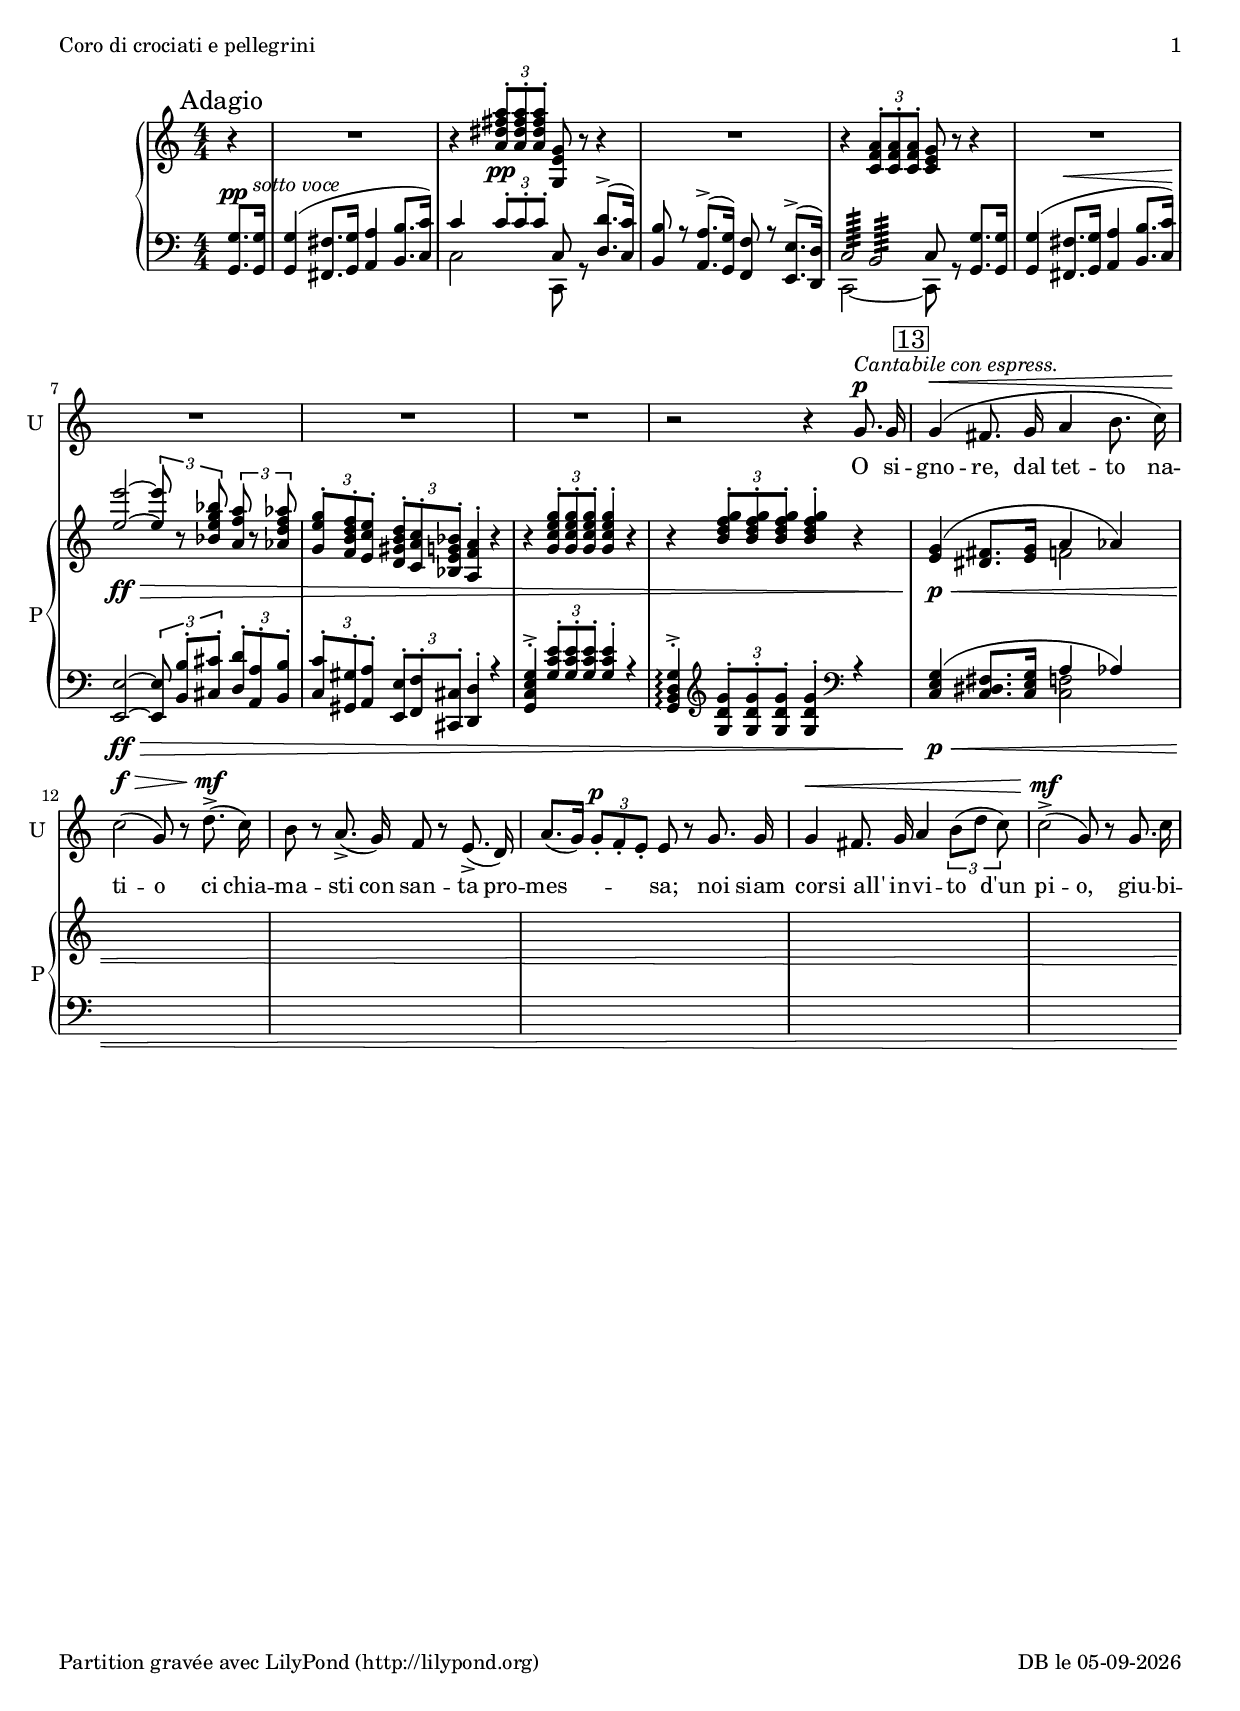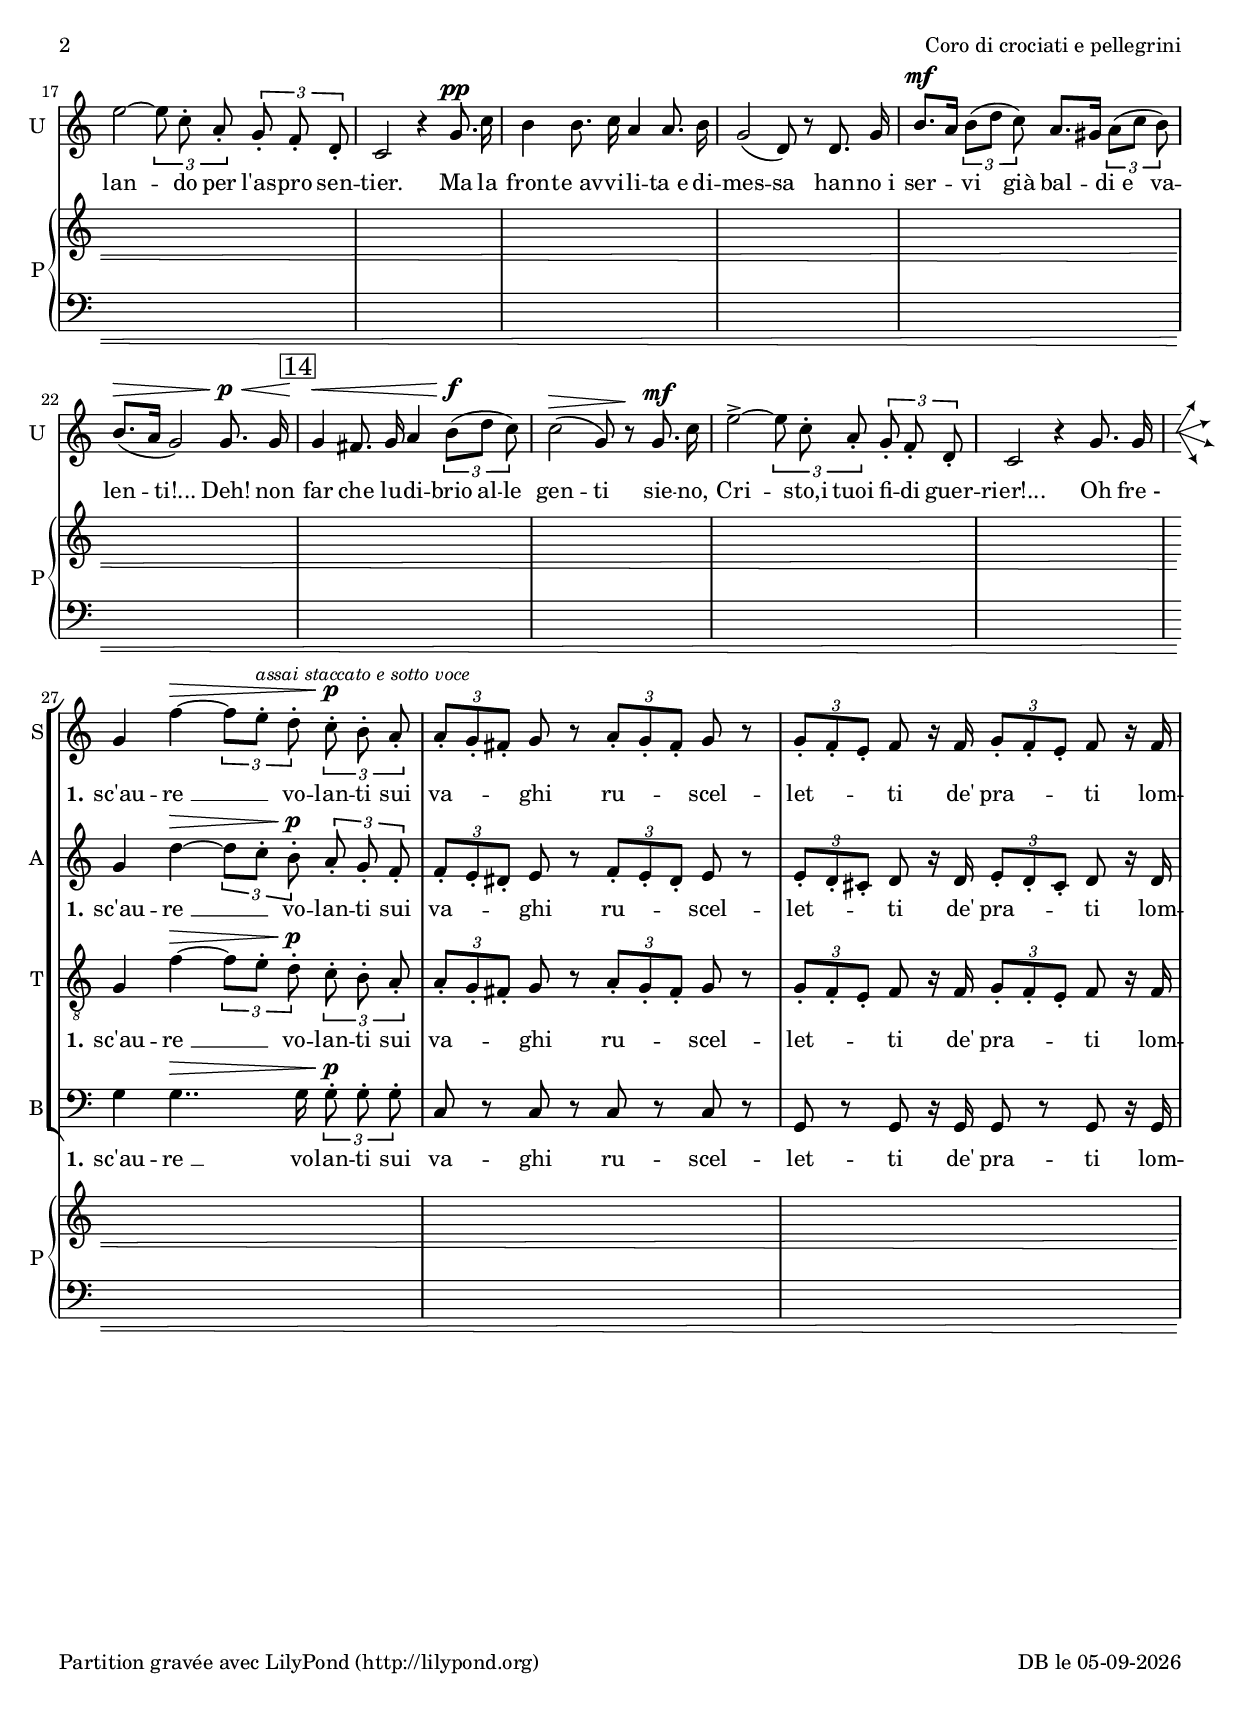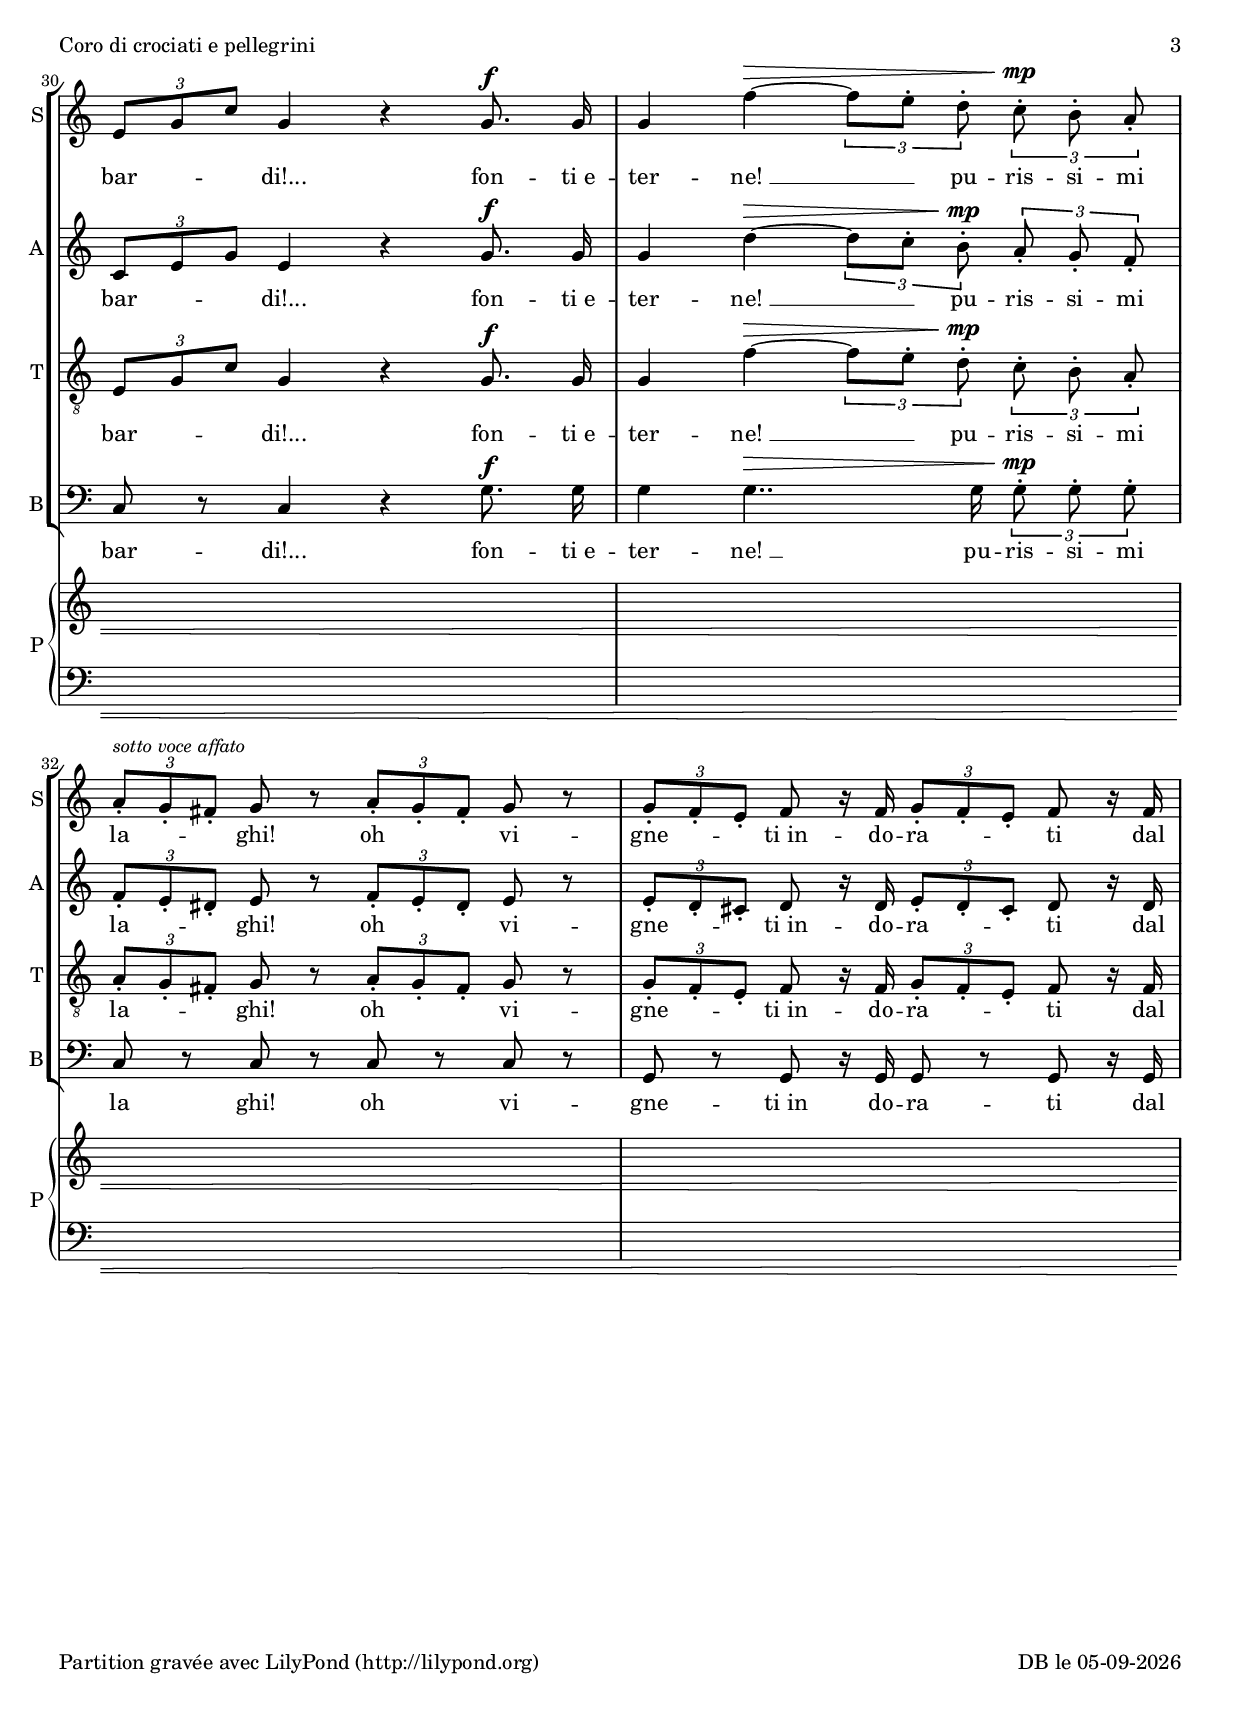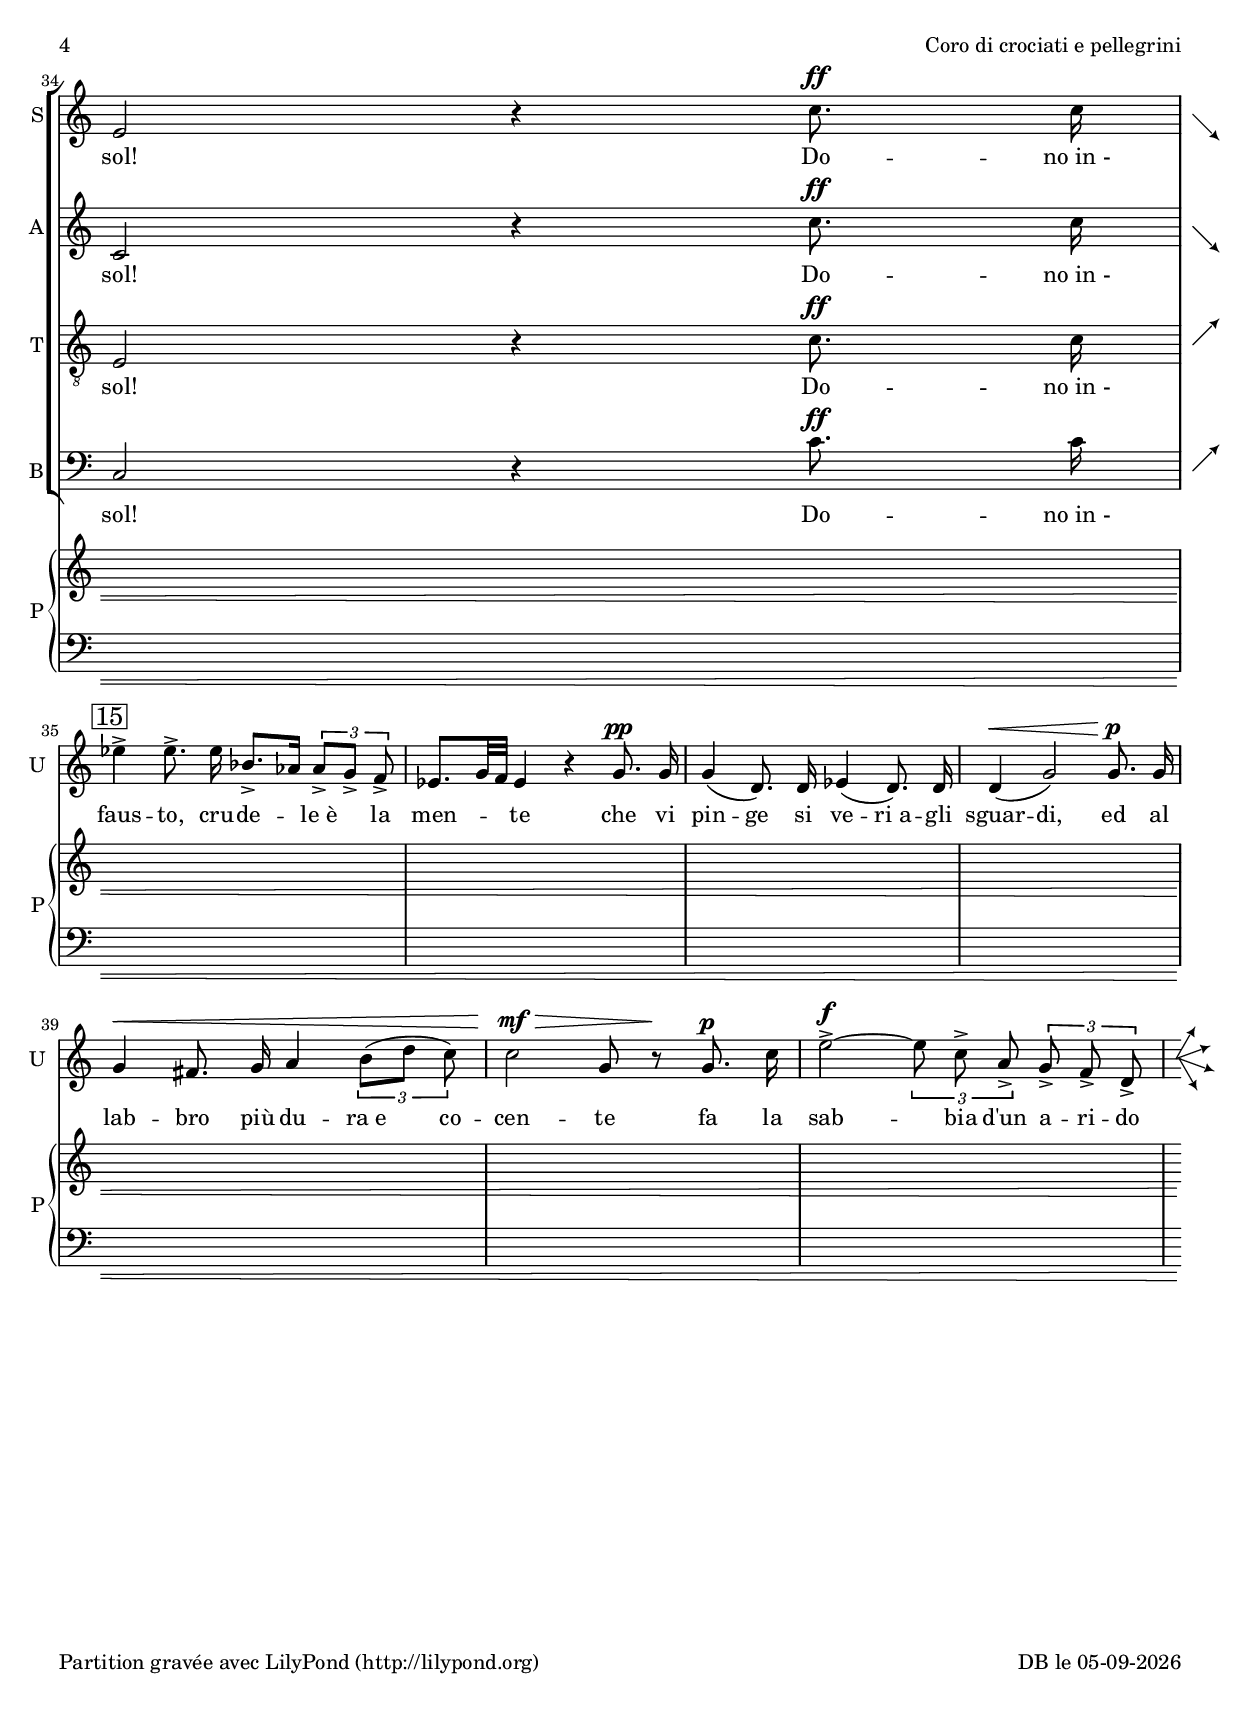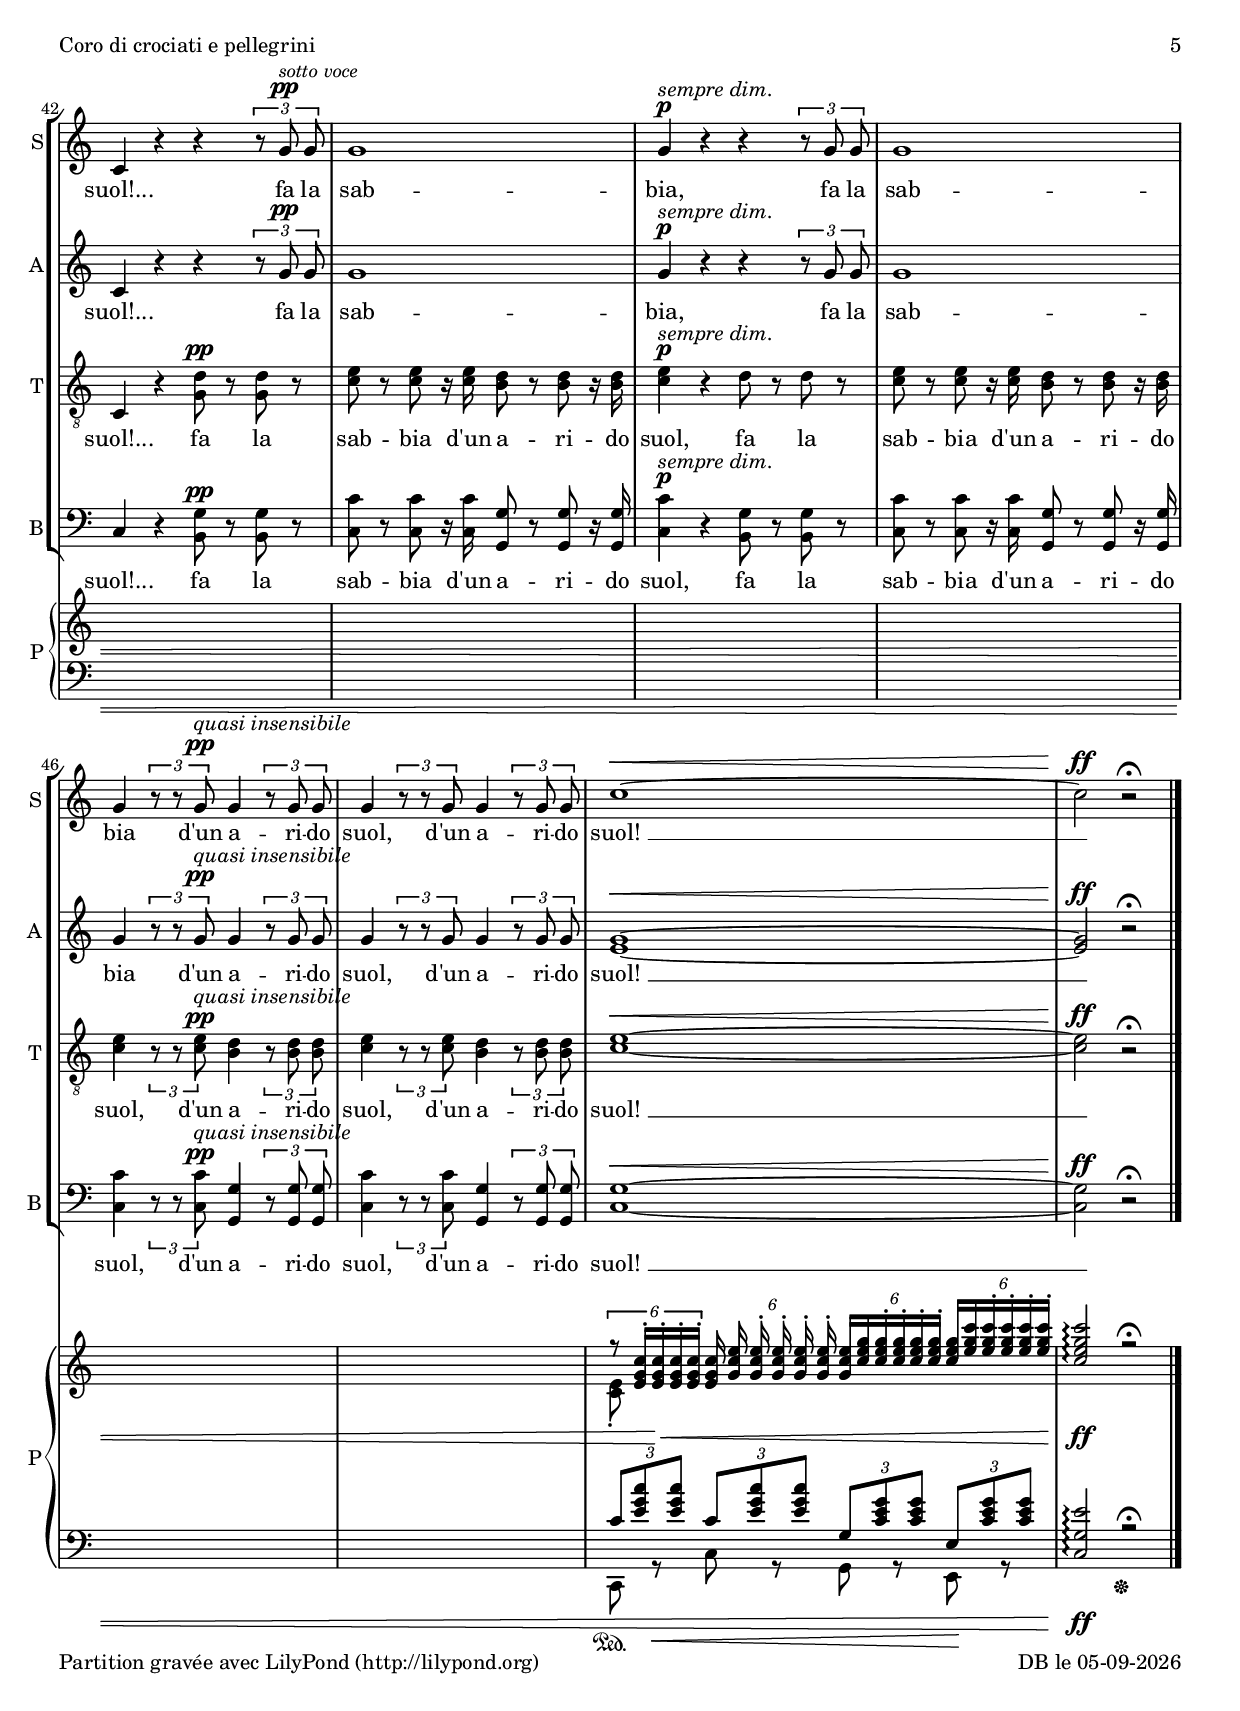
\version "2.19.82"
% automatically converted by musicxml2ly from I_Lombardi_Coro_di_crociati_e_pellegrini_O_Signore_dal_tetto_natio.mxl

date = #(strftime "%d-%m-%Y" (localtime (current-time)))


\header {
  Mytitleallpages =  "Coro di crociati e pellegrini" 
  title = \markup { \column { " " " " " " " " " " 
                             \fontsize #6 \bold "I Lombardi alla prima Crociata" " "   } }
  subtitle = \markup { \column {\fontsize #5 \bold  "Coro di crociati e pellegrini " "avec traduction française " " " } }
subsubtitle = \markup { \column {\fontsize #5 \bold "Choeur seul" } } 
 poet = "T. Solera"
 composer = \markup { \column { \bold \center-column {"Giuseppe Verdi" }}}
 
  arranger = "Transcription pour Evi Laetare : Daniel Bernair"
  
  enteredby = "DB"
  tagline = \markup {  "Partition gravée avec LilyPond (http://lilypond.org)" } 
}
\paper {
   #(include-special-characters)
  #(set-paper-size "a4")
  top-margin = 1.0\cm
  bottom-margin = 1.0\cm
%{
two-sided = ##t
 inner-margin = 1.0\cm
 outer-margin = 1.0\cm
 %%%%%%%%% binding-offset = 1.0\cm
 %%%%%%%%%%% page-count = #6
%%%%%%%%%  system-system-spacing = #'((basic-distance . 20.0) (padding . 4.0))
%%%%%%%%%  systems-per-page = #2
%}
  ragged-last-bottom = ##t
  ragged-bottom = ##t
  
   oddFooterMarkup = \markup {\fill-line {
       % \column { \fromproperty #'header:meter }
        \column { \fromproperty #'header:tagline }
        \column { \line {DB le \date }}
        } }
   auto-first-page-number = ##f
    first-page-number = #0  
oddHeaderMarkup = \markup
\on-the-fly #not-first-page %%%%%%%%% ne pas imprimer sur la première page 
%%%%%%%%% \fill-line {
%%%%%%%%%%%%%\fromproperty #'header:title % titre sur la page N° 1 (en haut à gauche)
\fill-line {  \line { \fromproperty #'header:Mytitleallpages } % titre sur la page N° 1 (en haut à gauch
\on-the-fly #print-page-number-check-first \fromproperty 
#'page:page-number-string

}

evenHeaderMarkup = \markup
\on-the-fly #not-first-page %%%%%%%%% ne pas imprimer sur la première page
\fill-line { 
\on-the-fly #print-page-number-check-first \fromproperty 
#'page:page-number-string
" "
%%%%%%%%%%\fromproperty #'header:title % titre sur toutes les pages
\fromproperty #'header:Mytitleallpages  % titre sur la page N° 1 (en haut à gauchs
%%%%%%%% ou 
%%%%%%%  : \fill-line {  \line { \fromproperty #'header:Mytitleallpages \fromproperty #'header:subtitle } % titre sur la page N° 1 (en haut à gauchs
}
}
 \markup {
   
  \fill-line {
   %%%%%%%% \hspace #1
    \column {
      \null
      \null
      \null
      \null
      \line { Traduction d’André-Marie et Angelina }
      \null
    \line { O Signore, dal tetto natio  } %   
    \line { ci chiamasti con santa promessa ; } 
    \line { Noi siam corsi a l’invito d’un pio, } 
    \line { Giubilando per l’aspro sentier. } % 
    \line { Ma la fronte avvilita e dimessa }      
    \line { hanno i servi già baldi e valenti! }            
    \line { Deh! non far che ludibrio alle genti }
    \line { sieno, Cristo, i tuoi fidi guerrier! }
    \line { O fresc’aure volanti sui vaghi }             
    \line { ruscelletti de’ prati lombardi! }
    \line { Fonti eterne! purissimi laghi! }
    \line { O vigneti indorati dal sol! }
    \line { Dono infausto, crudele è la mente }
    \line { che vi pinge sì veri agli sguardi, }  
    \line { Ed al labbro più dura e cocente } 
    \line { fa la sabbia d’un arido suol!... }    
       }
    
    \hspace #1
    \column \italic {
      
      \null
      \null
      \null
      \null
      \null
      \null
      \line { Ô Seigneur, depuis notre pays natal }
      \line { tu nous appelas, nous faisant une promesse sacrée ; }
      \line { nous sommes accourus à l’invitation d’un saint homme, } 
      \line { allègres tout le long du pénible chemin. }
      \line { Mais tes serviteurs, naguère hardis et }
      \line { vaillants, ont aujourd’hui le visage mortifié, abattu! }
      \line { De grâce, ô Christ, ne permets pas que tes fidèles guerriers }
      \line { soient la risée du monde entier !...}
      %%%%%%%%%%%\null
      \line { Ah ! les fraîches brises ridant les gracieux }
      \line { ruisselets des prés de Lombardie !... }
      \line { les sources inépuisables ! les lacs limpides !  }
      \line { ah ! les vignobles dorés par le soleil ! }
      %%%%%%%%%%%%%%\null
      \line { Quel don funeste, quel don cruel que la mémoire, }
      \line { qui replace ainsi devant nos yeux le réel, }
      \line { et rend plus dur et plus cuisant sur nos } 
      \line { lèvres le sable de ce sol aride ! }      
    }
    \hspace #1
  }
 } 
\pageBreak 
#(set-global-staff-size 18)


\layout {

    \context { \Score
        skipBars = ##t
        autoBeaming = ##f
 
        }
    }
 
 %%%%% pour imprimer les flèches de séparation, cela ne fonctionne pas à cause du changement de tonalité.
#(define-markup-command (arrow-at-angle layout props angle-deg length fill)
  (number? number? boolean?)
  (let* (
      (PI-OVER-180 (/ (atan 1 1) 34))
      (degrees->radians (lambda (degrees) (* degrees PI-OVER-180)))
      (angle-rad (degrees->radians angle-deg))
      (target-x (* length (cos angle-rad)))
      (target-y (* length (sin angle-rad))))
    (interpret-markup layout props
      (markup
      #:translate (cons (/ target-x 2) (/ target-y 2))
      #:rotate angle-deg
      #:translate (cons (/ length -2) 0)
      #:concat (#:draw-line (cons length 0)
      #:arrow-head X RIGHT fill)))))

splitStaffBarLine = {
  \once \override Staff.BarLine #'stencil =
  #(lambda (grob)
    (ly:stencil-combine-at-edge
    (ly:bar-line::print grob)
    X RIGHT
    (grob-interpret-markup grob #{
      \markup\with-dimensions #'(0 . 0) #'(0 . 0) {
        %%%%% ATTENTION %%%%%%%%%%%%%%%%%%%%%%%%%%%%%%%%%%%
        %%%%% translations (1er argument) à régler en fonction de l'armure
        %%%%%%%%%%%%%%%%%%%%%%%%%%%%%%%%%%%%%%%%%%%%%%%%%%%
        \translate #'(1.5 . .35)\arrow-at-angle #60 #(sqrt 8) ##t
        \translate #'(0.7 . .05)\arrow-at-angle #20 #(sqrt 8) ##t
        \translate #'(0.5 . -.03)\arrow-at-angle #-20 #(sqrt 8) ##t
        \translate #'(0.0 . -.25)\arrow-at-angle #-60 #(sqrt 8) ##t }#})
    0))
  
  \break
}

convDownStaffBarLine = {
  \once \override Staff.BarLine #'stencil =
  #(lambda (grob)
    (ly:stencil-combine-at-edge
    (ly:bar-line::print grob)
    X RIGHT
    (grob-interpret-markup grob #{
        \markup\with-dimensions #'(0 . 0) #'(0 . 0) {
          %%%%% ATTENTION %%%%%%%%%%%%%%%%%%%%%%%%%%%%%%%%%%%
          %%%%% translations (1er argument à régler en fonction de l'armure
          %%%%%%%%%%%%%%%%%%%%%%%%%%%%%%%%%%%%%%%%%%%%%%%%%%%
          \translate #'(1.4 . -.1)\arrow-at-angle #-45 #(sqrt 8) ##t }#})
      0))
  \break
}

convUpStaffBarLine = {
  \once \override Staff.BarLine #'stencil =
  #(lambda (grob)
    (ly:stencil-combine-at-edge
    (ly:bar-line::print grob)
    X RIGHT
    (grob-interpret-markup grob #{
        \markup\with-dimensions #'(0 . 0) #'(0 . 0) {
          %%%%% ATTENTION %%%%%%%%%%%%%%%%%%%%%%%%%%%%%%%%%%%
          %%%%% translations(1er argument) à régler en fonction de l'armure
          %%%%%%%%%%%%%%%%%%%%%%%%%%%%%%%%%%%%%%%%%%%%%%%%%%%
          \translate #'(1.4 . .1)\arrow-at-angle #45 #(sqrt 8) ##t }#})
      0))
  \break
}
  myBreak = { \break }
 %%%%%%%%   myBreak = { }
PartPTousVoiceOne =  \relative g' {
  \clef "treble" \key c \major \numericTimeSignature \time 4/4
   \override MultiMeasureRest.expand-limit = #3  
  \mark "Adagio" \partial 4 r4 \set Score.currentBarNumber = #2 
 R1*5 | \myBreak  % 6
    R1*3 | % 9
    r2 r4   g8. ^\markup{ \italic {Cantabile con espress.} } ^\p
      g16  %10
    \mark \markup { \box { 13 } }   g4 ( ^\<   fis8.   g16   a4   b8.
      c16 ) | \myBreak  %%%%%%%%%%% \pageBreak % 11
      c2 (  \! ^\f ^\>   g8 ) r8   d'8. ( ->  \!
    ^\mf   c16 ) | % 12
      b8 r8   a8. ( ->   g16 )   f8 r8  
    e8. ( ->   d16 ) | % 13
      a'8. ( [   g16 ) ] \once \omit TupletBracket
    \times 2/3  {
          g8 -. [ ^\p   f8 -.   e8 -. ] }
      e8 r8   g8.   g16 | % 14
      g4 ^\<   fis8.   g16   a4 \times 2/3 {
          b8 ( [   d8 ]   c8 ) }
    | % 15
      c2 ( ->  \! ^\mf   g8 ) r8   g8.   c16 | \myBreak  % 16
      e2 ~ \times 2/3 {
          e8   c8 -.   a8 -. }
    \times 2/3  {
          g8 -.   f8 -.   d8 -. }
    | % 17
      c2 r4   g'8. ^\pp   c16 | % 18
      b4   b8.   c16   a4   a8.
      b16 | % 19
      g2 (   d8 ) r8   d8.   g16 | %%%%%%\barNumberCheck #20
      b8. [ ^\mf   a16 ] \times 2/3 {
          b8 ( [   d8 ]   c8 ) }
      a8. [   gis16 ] \times 2/3 {
          a8 ( [   c8 ]   b8 ) }  | \myBreak % 21
      b8. ( [ ^\>   a16 ]   g2 )   g8.  \! ^\p
    ^\<   g16   | % 22
    \mark \markup { \box { 14 } } | % 22
      g4  \! ^\<   fis8.   g16   a4 \times 2/3 {
          b8 ( [  \! ^\f   d8 ]   c8 ) }
    | % 23
      c2 ( ^\>   g8 ) r8  \!   g8. ^\mf   c16
    | % 24
      e2 ~ -> \times 2/3 {
          e8   c8 -.   a8 -. }
    \times 2/3  {
          g8 -.   f8 -.   d8 -. } | % 25
      c2 r4   g'8.   g16 | 
     \splitStaffBarLine 
     %%%%%%%%% \myBreak % 26
      s1*8 %%%%%%%%%%% sauter à 34
   
    \myBreak
    \mark \markup { \box { 15 } } | % 34
      es'4 ->   es8. ->   es16   bes8. -> [
      as16 ] \times 2/3 {
          as8 -> [   g8 -> ]   f8 -> }
      | % 35
      es8. [   g32   f32 ]   es4 r4   g8.
    ^\pp   g16 | % 36
      g4 (   d8. )   d16   es4 (   d8. )
      d16 | % 37
      d4 ( ^\<   g2 )   g8.  \! ^\p   g16 \myBreak
    | % 38
      g4 ^\<   fis8.   g16   a4 \times 2/3 {
          b8 ( [   d8 ]   c8 ) }
    | % 39
      c2  \! ^\mf ^\>   g8 r8  \!   g8. ^\p
      c16   | %%%%%%\barNumberCheck #40
      e2 ~ -> ^\f \times 2/3 {
          e8   c8 ->   a8 -> }
    \times 2/3  {
          g8 ->   f8 ->   d8 -> }
    \splitStaffBarLine
    | \myBreak % 41
    s1*8 %%%%%%%%%%% sauter tout le reste
    
    }
 
PartPTousVoiceOneLyricsOne =  \lyricmode {
 \set ignoreMelismata = ##t
 O si
    -- gno -- "re," dal tet -- to na -- ti -- o ci chia -- ma -- sti con
    san -- ta pro -- mes --\skip1 \skip1 \skip1 \skip1 "sa;" noi siam
    cor -- "si all'" in -- vi -- to\skip1 "d'un" pi -- "o," giu -- bi --
    lan --\skip1 do per "l'as" -- pro sen -- "tier." Ma la fron --
    "te av" -- vi -- li -- "ta e" di -- mes -- sa han -- "no i" ser
    --\skip1 vi\skip1 "già" bal --\skip1 "di e" \skip1 va -- len
    --\skip1 "ti!..." "Deh!" non far che lu -- di -- brio al -- le gen
    -- ti sie -- "no," Cri --\skip1 "sto,i" tuoi fi -- di guer --
    "rier!..." Oh "fre -" 
   
    faus -- "to," cru -- de --\skip1 "le è" \skip1 la men
    --\skip1 \skip1 te che vi pin -- ge si ve -- "ri a" -- gli sguar --
    "di," ed al lab -- bro "più" du -- "ra e" \skip1 co -- cen -- te fa
    la sab --\skip1 bia "d'un" a -- ri -- do
   
    } 

PartPOneVoiceOne =  \relative g' {
    \clef "treble" \key c \major \time 4/4 \partial 4
    s4 s1*25  %%%%%%%%%%%% sauter l'unisson
    
      g4   f'4 ~ ^\> \times 2/3 {
          f8 [   e8 -. ] ^\markup{ \small\italic {assai
                staccato e sotto voce} }   d8 -. }
       \times 2/3 {
          c8 -.^\p   b8 -.   a8 -. }
      | % 27
    \once \omit TupletBracket
    \times 2/3  {
          a8 -. [   g8 -.   fis8 -. ] }
      g8 r8 \once \omit TupletBracket
    \times 2/3  {
          a8 -. [   g8 -.   fis8 -. ] }
      g8 r8 | % 28
    \once \omit TupletBracket
    \times 2/3  {
          g8 -. [   f8 -.   e8 -. ] }
      f8 r16   f16 \once \omit TupletBracket
    \times 2/3  {
          g8 -. [   f8 -.   e8 -. ] }
      f8 r16   f16 \myBreak | % 29
    \once \omit TupletBracket
    \times 2/3  {
          e8 [   g8   c8 ] }
      g4 r4   g8. ^\f   g16 | %%%%\barNumberCheck #30
      g4   f'4 ~ ^\> \times 2/3 {
          f8 [   e8 -. ]   d8 -. }
      \times 2/3 {
          c8 -.^\mp   b8 -.   a8 -. }
      | % 31
    \once \omit TupletBracket
    \times 2/3  {
          a8 -. [ ^\markup{ \small\italic {sotto voce affato} }
          g8 -.   fis8 -. ] }
      g8 r8 \once \omit TupletBracket
    \times 2/3  {
          a8 -. [   g8 -.   fis8 -. ] }
      g8 r8 | % 32
    \once \omit TupletBracket
    \times 2/3  {
          g8 -. [   f8 -.   e8 -. ] }
      f8 r16   f16 \once \omit TupletBracket
    \times 2/3  {
          g8 -. [   f8 -.   e8 -. ] }
      f8 r16   f16 \myBreak | % 33
      e2 r4   c'8. ^\ff   c16 | % 34
      \convDownStaffBarLine
    %%%%%%% \mark \markup { \box { 15 } } | % 34
    
      s1*7 %%% sauter à 41
      c,4 r4 r4 \times 2/3 {
        r8   g'8 ^\markup{ \small\italic {sotto voce} } ^\pp
          g8 } | % 42
    g1 | % 43
      g4 ^\markup{ \italic {sempre dim.} } ^\p r4 r4 \times 2/3 {
        r8   g8   g8 }
      | % 44
    g1 | % 45
      g4 \times 2/3 {
        r8 r8   g8 ^\pp 
    ^\markup{ \italic {quasi insensibile} } }   g4 \times 2/3 {
        r8   g8   g8 } | % 46
      g4 \times 2/3 {
        r8 r8   g8 }
      g4 \times 2/3 {
        r8   g8   g8 }
    | % 47
    c1 ~ ^\< | % 48
      c2  \! ^\ff r2 ^\fermata \bar "|."
    }

PartPOneVoiceOneLyricsOne =  \lyricmode {\set ignoreMelismata = ##t
   "sc'au" -- "re " __\skip1 \skip1 vo -- lan --
    ti sui va --\skip1 \skip1 ghi ru --\skip1 \skip1 scel -- let
    --\skip1 \skip1 ti "de'" pra --\skip1 \skip1 ti lom -- bar --\skip1
    \skip1 "di!..." fon -- "ti e" -- ter -- "ne! " __\skip1 \skip1 pu --
    ris -- si -- mi la --\skip1 \skip1 "ghi!" oh\skip1 \skip1 vi -- gne
    --\skip1 \skip1 "ti in" -- do -- ra --\skip1 \skip1 ti dal "sol!" Do
    -- "no in -"
    "suol!..." fa la sab --
    "bia," fa la sab -- bia "d'un" a -- ri -- do "suol," "d'un" a -- ri
    -- do "suol! " __\skip1
    }

PartPTwoVoiceOne =  \relative g' {
    \clef "treble" \key c \major \time 4/4 \partial 4 
    s4 s1*25  %%%%%%%%%%%% sauter l'unisson
    
      g4   d'4 ~ ^\> \times 2/3 {
          d8 [   c8 -. ]   b8 -.^\p }
       \times 2/3 {
          a8 -.   g8 -.   f8 -. }
      | % 27
    \once \omit TupletBracket
    \times 2/3  {
          f8 -. [   e8 -.   dis8 -. ] }
      e8 r8 \once \omit TupletBracket
    \times 2/3  {
          f8 -. [   e8 -.   dis8 -. ] }
      e8 r8 | % 28
    \once \omit TupletBracket
    \times 2/3  {
          e8 -. [   d8 -.   cis8 -. ] }
      d8 r16   d16 \once \omit TupletBracket
    \times 2/3  {
          e8 -. [   d8 -.   cis8 -. ] }
      d8 r16   d16   | % 29
    \once \omit TupletBracket
    \times 2/3  {
          c8 [   e8   g8 ] }
      e4 r4   g8. ^\f   g16 | %%%%\barNumberCheck #30
      g4   d'4 ~ ^\> \times 2/3 {
          d8 [   c8 -. ]   b8 -. ^\mp }
       \times 2/3 {
          a8 -.   g8 -.   f8 -. }
      | % 31
    \once \omit TupletBracket
    \times 2/3  {
          f8 -. [   e8 -.   dis8 -. ] }
      e8 r8 \once \omit TupletBracket
    \times 2/3  {
          f8 -. [   e8 -.   dis8 -. ] }
      e8 r8 | % 32
    \once \omit TupletBracket
    \times 2/3  {
          e8 -. [   d8 -.   cis8 -. ] }
      d8 r16   d16 \once \omit TupletBracket
    \times 2/3  {
          e8 -. [   d8 -.   cis8 -. ] }
      d8 r16   d16   | % 33
      c2 r4   c'8. ^\ff   c16 | % 34
      \convDownStaffBarLine
      s1*7 %%% sauter à 41
    
      c,4 r4 r4 \times 2/3 {
        r8   g'8 ^\pp   g8 }
      | % 42
    g1 | % 43
      g4 ^\markup{ \italic {sempre dim.} } ^\p r4 r4 \times 2/3 {
        r8   g8   g8 }
      | % 44
    g1 | % 45
      g4 \times 2/3 {
        r8 r8 g8 ^\pp ^\markup{ \italic {quasi insensibile} } }
      g4 \times 2/3 {
        r8   g8   g8 }
      | % 46
      g4 \times 2/3 {
        r8 r8   g8 }
      g4 \times 2/3 {
        r8   g8   g8 }
    | % 47
    <g e>1 ~ ^\< | % 48
    <g e>2  \! ^\ff r2 ^\fermata \bar "|."
    }

PartPTwoVoiceOneLyricsOne =  \lyricmode {\set ignoreMelismata = ##t 
   
    "sc'au" -- "re " __\skip1 \skip1 vo -- lan --
    ti sui va --\skip1 \skip1 ghi ru --\skip1 \skip1 scel -- let
    --\skip1 \skip1 ti "de'" pra --\skip1 \skip1 ti lom -- bar --\skip1
    \skip1 "di!..." fon -- "ti e" -- ter -- "ne! " __\skip1 \skip1 pu --
    ris -- si -- mi la --\skip1 \skip1 "ghi!" oh\skip1 \skip1 vi -- gne
    --\skip1 \skip1 "ti in" -- do -- ra --\skip1 \skip1 ti dal "sol!" Do
    -- "no in -"
   
    "suol!..." fa la sab --
    "bia," fa la sab -- bia "d'un" a -- ri -- do "suol,"
    "d'un" a -- ri
    -- do "suol! " __\skip1
    }

PartPThreeVoiceOne =  \relative g {
    \clef "treble_8" \key c \major \time 4/4 \partial 4
    s4 s1*25  %%%%%%%%%%%% sauter l'unisson
   
      g4   f'4 ~ ^\> \times 2/3 {
          f8 [   e8 -. ]   d8 -.^\p }
       \times 2/3 {
          c8 -.   b8 -.   a8 -. }
      | % 27
    \once \omit TupletBracket
    \times 2/3  {
          a8 -. [   g8 -.   fis8 -. ] }
      g8 r8 \once \omit TupletBracket
    \times 2/3  {
          a8 -. [   g8 -.   fis8 -. ] }
      g8 r8 | % 28
    \once \omit TupletBracket
    \times 2/3  {
          g8 -. [   f8 -.   e8 -. ] }
      f8 r16   f16 \once \omit TupletBracket
    \times 2/3  {
          g8 -. [   f8 -.   e8 -. ] }
      f8 r16   f16   | % 29
    \once \omit TupletBracket
    \times 2/3  {
          e8 [   g8   c8 ] }
      g4 r4   g8. ^\f   g16 | %%%%\barNumberCheck #30
      g4   f'4 ~ ^\> \times 2/3 {
          f8 [   e8 -. ]   d8 -.^\mp  }
     \times 2/3 {
          c8 -.   b8 -.   a8 -. }
      | % 31
    \once \omit TupletBracket
    \times 2/3  {
          a8 -. [   g8 -.   fis8 -. ] }
      g8 r8 \once \omit TupletBracket
    \times 2/3  {
          a8 -. [   g8 -.   fis8 -. ] }
      g8 r8 | % 32
    \once \omit TupletBracket
    \times 2/3  {
          g8 -. [   f8 -.   e8 -. ] }
      f8 r16   f16 \once \omit TupletBracket
    \times 2/3  {
          g8 -. [   f8 -.   e8 -. ] }
      f8 r16   f16   | % 33
      e2 r4   c'8. ^\ff   c16 | % 34
      \convUpStaffBarLine
     s1*7 %%% sauter à 41 
     
     c,4 r4   < d'  g, >8 ^\pp r8   < d g, >8 r8   | % 42
      <e c>8 r8 <e c>8 r16 <e c>16 <d b>8 r8 <d b>8 r16 <d b>16 | % 43
      <e c>4 ^\markup{ \italic {sempre dim.} } ^\p r4 d8 r8 d8 r8 | % 44
      <e c>8 r8 <e c>8 r16 <e c>16 <d b>8 r8 <d b> 8 r16 <d b>16 | % 45
      <e c>4 \times 2/3 { r8 r8 <e c>8 ^\pp ^\markup{ \italic {quasi insensibile} }} <d b>4 \times 2/3 { r8 <d b>8 <d b>8 } | % 46
      <e c>4 \times 2/3 { r8 r8 <e c>8 } <d b>4 \times 2/3 { r8   <d b>8 <d b>8 }
    | % 47
    <e c>1 ~ ^\< | % 48
    <e c>2  \! ^\ff r2 ^\fermata \bar "|."
    }

PartPThreeVoiceOneLyricsOne =  \lyricmode {\set ignoreMelismata = ##t 
   
    "sc'au" -- "re " __\skip1 \skip1 vo -- lan --
    ti sui va --\skip1 \skip1 ghi ru --\skip1 \skip1 scel -- let
    --\skip1 \skip1 ti "de'" pra --\skip1 \skip1 ti lom -- bar --\skip1
    \skip1 "di!..." fon -- "ti e" -- ter -- "ne! " __\skip1 \skip1 pu --
    ris -- si -- mi la --\skip1 \skip1 "ghi!" oh\skip1 \skip1 vi -- gne
    --\skip1 \skip1 "ti in" -- do -- ra --\skip1 \skip1 ti dal "sol!" Do
    -- "no in -"
    
    "suol!..." fa la sab -- bia
    "d'un" a -- ri -- do "suol," fa la sab -- bia "d'un" a -- ri -- do
    "suol," "d'un" a -- ri -- do "suol," "d'un" a -- ri -- do "suol! "
    __\skip1
    }

PartPFourVoiceOne =  \relative g {
    \clef "bass" \key c \major \time 4/4 \partial 4 
    s4 s1*25  %%%%%%%%%%%% sauter l'unisson
    
      g4   g4.. ^\>   g16 \times 2/3 {
          g8 -.  \! ^\p   g8 -.   g8 -. }
      | % 27
      c,8 r8   c8 r8   c8 r8   c8 r8 | % 28
      g8 r8   g8 r16   g16   g8 r8   g8 r16
      g16   | % 29
      c8 r8   c4 r4   g'8. ^\f   g16 |
    %%%%\barNumberCheck #30
      g4   g4.. ^\>   g16 \times 2/3 {
          g8 -.  \! ^\mp   g8 -.   g8 -. }
      | % 31
      c,8 r8   c8 r8   c8 r8   c8 r8 | % 32
      g8 r8   g8 r16   g16   g8 r8   g8 r16
      g16   | % 33
      c2 r4   c'8. ^\ff   c16 | % 34
      \convUpStaffBarLine
      s1*7 %%% sauter à 41
    
     c,4 r4 <g' b,>8 ^\pp r8   <g  b, >8 r8   | % 42
    <c c,>8 r8 <c c,>8 r16 <c c,>16 <g g,>8 r8 <g g,>8 r16 <g g,>16 | % 43
    <c c,>4 ^\markup{ \italic {sempre dim.} } ^\p r4 <g b,>8 r8 <g b,>8 r8 | % 44
    <c c,>8 r8 <c c,>8 r16 <c c,>16 <g g,>8 r8 <g g,>8 r16 <g g,>16 | % 45
    <c c,>4 \times 2/3 { r8 r8 <c c,>8 ^\pp ^\markup{ \italic {quasi insensibile} }} <g g,>4 \times 2/3 { r8 <g g,>8 <g g,>8 } | % 46
    <c c,>4 \times 2/3 { r8 r8 <c c,>8 } <g g,>4 \times 2/3 { r8 <g g,>8 <g g,>8 } | % 47
    <g c,>1 ~ ^\< | % 48
    <g c,>2  \! ^\ff r2 ^\fermata \bar "|."
    }

PartPFourVoiceOneLyricsOne =  \lyricmode {\set ignoreMelismata = ##t 
    
    "sc'au" -- "re " __ vo -- lan -- ti sui va --
    ghi ru -- scel -- let -- ti "de'" pra -- ti lom -- bar -- "di!..."
    fon -- "ti e" -- ter -- "ne! " __ pu -- ris -- si -- mi la "ghi!" oh
    vi -- gne -- "ti in" do -- ra -- ti dal "sol!" Do -- "no in -" 
    
    "suol!..." fa la sab -- bia "d'un" a -- ri
    -- do "suol," fa la sab -- bia "d'un" a -- ri -- do "suol," "d'un" a
    -- ri -- do "suol," "d'un" a -- ri -- do "suol! " __\skip1
    }

PartPFiveVoiceOne =  \relative a' {
    \clef "treble" \key c \major \time 4/4 \partial 4 \oneVoice r4 | % 1
    R1 | % 2
    r4 \voiceOne \once \omit TupletBracket
    \times 2/3  {
          <a dis fis a>8 -. [ _\pp   <a dis fis a>8 -.
          <a dis fis a>8 -. ] } <g e g,>8 \oneVoice r8 r4 | % 3
     R1 | % 4
    r4 \voiceOne \once \omit TupletBracket
    \times 2/3  {
          <c, f a>8 -. [   <c f a>8 -.   <c f a>8 -. ]
        }
      <c e g>8 \oneVoice r8 r4 | % 5
    R1   | %%%%%%%%% \myBreak % 6
  \voiceOne    <e' e'>2 ~ ~ _\ff _\> \times 2/3 {
          <e e'>8 b8\rest   <bes e g bes>8 }
     \times 2/3 {
          <a_\p f' a>8 b8\rest   <as d f as>8 }
    | % 7
    \once \omit TupletBracket
    \times 2/3  {
          <g e' g>8 -. [   <f b d f>8 -.   <e c'
            e>8 -. ] }
    \once \omit TupletBracket
    \times 2/3  {
          <d gis b d>8 -. [   <c a' c>8 -.   <bes e g
            bes>8 -. ] }
      <a f' a>4 -. \oneVoice r4 | % 8
    r4\voiceOne \once \omit TupletBracket
    \times 2/3  {
          <g' c e g>8 -. [   <g c e g>8 -.   <g
            c e g>8 -. ] }
      <g c e g>4 -. b4\rest | % 9
    b4\rest \once \omit TupletBracket
    \times 2/3  {
          <b d f g>8 -. [   <b d f g>8 -.   <b d
            f g>8 -. ] }
      <b d f g>4 -. b4\rest
      <e, g>4 ( _\p _\<   <dis fis>8. [   <e g>16 ]
      a4   as4 )| % 11
  s1*36 %%%%%%%%%%%%%% pour ne pas imprimer piano de 10 à45

    \times 4/6  {
        r8   <e g c>16 -. [   <e g c>16 -. _\<   <e g
            c>16 -.   <e g c>16 -. ] }
    \once \omit TupletBracket
    \times 4/6  {
          <e g c>16     <g c e>16    <g c e>16 -.
          <g c e>16 -.   <g c e>16 -.   <g c e>16 -. 
        }
    \once \omit TupletBracket
    \times 4/6  {
          <g c e>16  [   <c e g>16    <c e g>16 -.
          <c e g>16 -.   <c e g>16 -.   <c e g>16 -. ]
        }
    \once \omit TupletBracket
    \times 4/6  {
          <c e g>16  [   <e g c>16   <e g c>16 -.
          <e g c>16 -.   <e g c>16 -.   <e g c>16 -. ]
        }
    | % 48
      <c e g c>2 \arpeggio \arpeggio \arpeggio \arpeggio _\!
    _\ff r2 ^\fermata \bar "|."
    }

PartPFiveVoiceTwo =  \relative f' {
    \clef "treble" \key c \major \time 4/4 \partial 4 s4*21   s1*4
      s2   f2 
      
     s1*36 %%%%%%%%%%%%%%%%pour sauter de 12 à 47
     
      <c e>8 -. s8*15 \bar "|."
    }

PartPFiveVoiceFive =  \relative g, {
    \clef "bass" \key c \major \time 4/4 \partial 4   <g g'>8. [
    ^\pp   <g g'>16 ] ^\markup{ \italic {sotto voce} } 
    <g g'>4 ( <fis fis'>8. [ <g g'>16 ] <a a'>4 <b b'>8.[ <c c'>16 ) ] 
    c'4
    \once \omit TupletBracket
    \times 2/3  {c8 -. [   c8 -.   c8 -. ] }
      c,8 g8 \rest   <d' d'>8. ( -> [   <c c'>16 ) ]
      <b b'>8 r8   <a a'>8. ( -> [   <g g'>16 )
    ]   <f f'>8 r8   <e e'>8. ( -> [   <d d'>16 ) ]
      c'2*1/2 :128   b2*1/2 :128   c8 g8 \rest  
    <g g'>8. [   <g g'>16 ]   <g g'>4 (   <fis fis'>8.
    [ ^\<   <g g'>16 ]   <a a'>4   <b b'>8. [
      <c c'>16 ) ]     <e, e'>2 ~ ~  \! _\ff _\>
    \times 2/3 {
          <e e'>8   <b' b'>8 -. [   <cis cis'>8 -.
        ] }
      \once \omit TupletBracket
    \times 2/3  {
          <d_\p d'>8 -. [   <a a'>8 -.   <b b'>8 -.
        ] }
    \once \omit TupletBracket
    \times 2/3  {
          <c c'>8 -. [   <gis gis'>8 -.   <a a'>8
        -. ] }
    \once \omit TupletBracket
    \times 2/3  {
          <e e'>8 -. [   <f f'>8 -.   <cis cis'>8 -. ]
        }
      <d d'>4 -. r4   <g c e g>4 -. -> \once \omit
    TupletBracket
    \times 2/3  {
          <g' c e>8 -. [   <g c e>8 -.   <g c e>8
        -. ] }
      <g c e>4 -. r4   <g, b d g>4 \arpeggio -> -.
    \arpeggio \arpeggio \arpeggio \clef "treble" \once \omit
    TupletBracket
    \times 2/3  {
          <g' d' g>8 -. [   <g d' g>8 -.   <g d' g>8
        -. ] }
      <g d' g>4 -. \clef "bass" r4   <c, e g>4 (
    _\p _\<   <c dis fis>8. [   <c e g>16 ]   a'4
      as4 )
     s1*36 %%%%%%%%%%%%%% pour ne pas imprimer piano de 10 à45     
      
    \once \omit TupletBracket
    \times 2/3  {
          c8 [ \sustainOn   <e g c>8   <e g c>8 ] }
    \once \omit TupletBracket
    \times 2/3  {
          c8 [   <e g c>8   <e g c>8 ] }
    \once \omit TupletBracket
    \times 2/3  {
          g,8 [   <c e g>8   <c e g>8 ] }
    \once \omit TupletBracket
    \times 2/3  {
          e,8 [   <c' e g>8   <c e g>8 ] }
      <c, g' e'>2 \arpeggio \arpeggio \arpeggio _\! _\ff r2
    ^\fermata \sustainOff \bar "|."
    }

PartPFiveVoiceSix =  \relative c {
    \clef "bass" \key c \major \time 4/4 \partial 4 s4*5   c2
      c,8 s8*11   c2 ~   c8 s8*11   s4*13
    \clef "treble" s2 \clef "bass" s4  s2   <c' f>2
    s1*36 %%%%%%%%%%%%%% pour ne pas imprimer piano de 10 à45
   
      c,8 r8 _\<   c'8 r8   g8 r8
      e8\! r8 s1 \bar "|."
    }


% The score definition
\score {
    <<
        
        \new StaffGroup
        <<
          \new Staff <<
      \set Staff.instrumentName = "U"
      \set Staff.shortInstrumentName = "U"
      \context Staff <<
        \context Voice = "PartPTousVoiceOne" { \PartPTousVoiceOne }
        \new Lyrics \lyricsto "PartPTousVoiceOne" \PartPTousVoiceOneLyricsOne
      >>
          >>    
          \new Staff
            <<
                \set Staff.instrumentName = "S"
                \set Staff.shortInstrumentName = "S"
                
                \context Staff << 
                    \mergeDifferentlyDottedOn\mergeDifferentlyHeadedOn
                    \context Voice = "PartPOneVoiceOne" {  \PartPOneVoiceOne }
                    \new Lyrics \lyricsto "PartPOneVoiceOne" { \set stanza = "1." \PartPOneVoiceOneLyricsOne }
                    >>
                >>
            \new Staff
            <<
                \set Staff.instrumentName = "A"
                \set Staff.shortInstrumentName = "A"
                
                \context Staff << 
                    \mergeDifferentlyDottedOn\mergeDifferentlyHeadedOn
                    \context Voice = "PartPTwoVoiceOne" {  \PartPTwoVoiceOne }
                    \new Lyrics \lyricsto "PartPTwoVoiceOne" { \set stanza = "1." \PartPTwoVoiceOneLyricsOne }
                    >>
                >>
            \new Staff
            <<
                \set Staff.instrumentName = "T"
                \set Staff.shortInstrumentName = "T"
                
                \context Staff << 
                    \mergeDifferentlyDottedOn\mergeDifferentlyHeadedOn
                    \context Voice = "PartPThreeVoiceOne" {  \PartPThreeVoiceOne }
                    \new Lyrics \lyricsto "PartPThreeVoiceOne" { \set stanza = "1." \PartPThreeVoiceOneLyricsOne }
                    >>
                >>
            \new Staff
            <<
                \set Staff.instrumentName = "B"
                \set Staff.shortInstrumentName = "B"
                
                \context Staff << 
                    \mergeDifferentlyDottedOn\mergeDifferentlyHeadedOn
                    \context Voice = "PartPFourVoiceOne" {  \PartPFourVoiceOne }
                    \new Lyrics \lyricsto "PartPFourVoiceOne" { \set stanza = "1." \PartPFourVoiceOneLyricsOne }
                    >>
                >>
            
            >>
        \new PianoStaff
        <<
            \set PianoStaff.shortInstrumentName = "P"
            
            \context Staff = "1" << 
                \mergeDifferentlyDottedOn\mergeDifferentlyHeadedOn
                \context Voice = "PartPFiveVoiceOne" {  \voiceOne \PartPFiveVoiceOne }
                \context Voice = "PartPFiveVoiceTwo" {  \voiceTwo \PartPFiveVoiceTwo }
                >> \context Staff = "2" <<
                \mergeDifferentlyDottedOn\mergeDifferentlyHeadedOn
                \context Voice = "PartPFiveVoiceFive" {  \voiceOne \PartPFiveVoiceFive }
                \context Voice = "PartPFiveVoiceSix" {  \voiceTwo \PartPFiveVoiceSix }
                {
  %% Serrer les notes au début :
  \override Score.SpacingSpanner.common-shortest-duration =
    #(ly:make-moment 1/4) % (ajuster la fraction si besoin)
  \partial 4 s4
  s1*9 % Au bout de 9 mesures, on revient normalement:
  \newSpacingSection
  \revert Score.SpacingSpanner.common-shortest-duration
}

                >>
            >>
        
        >>
    \layout {
  \context {\Staff 
           \RemoveAllEmptyStaves 
     %{       \RemoveEmptyStaves % éliminer les portées vides dès le début
    % To use the setting globally, uncomment the following line:
     \override VerticalAxisGroup #'remove-first = ##t
     %}
  }   
    }
    % To create MIDI output, uncomment the following line:
      \midi {\tempo 4 = 72 }
    }

